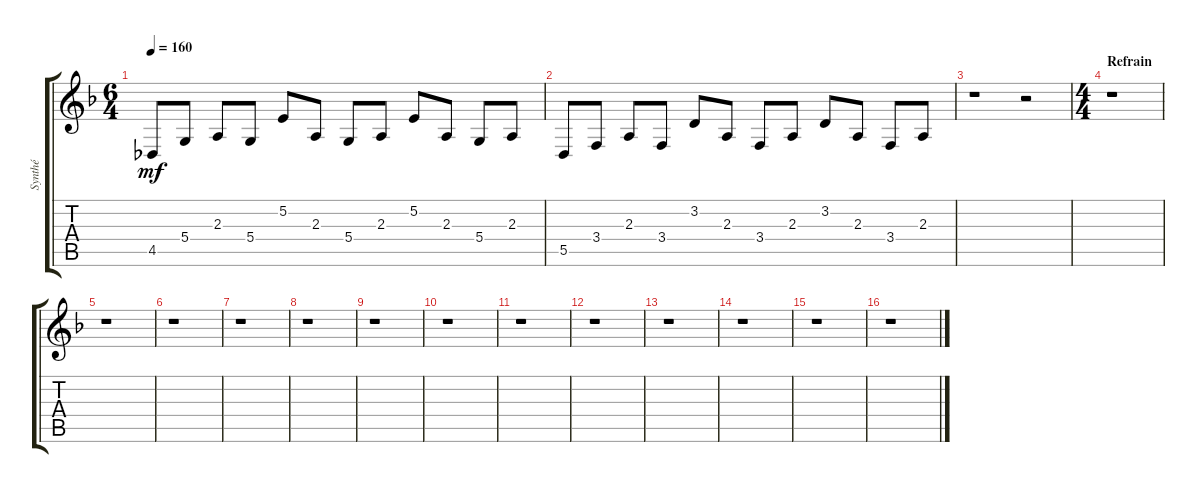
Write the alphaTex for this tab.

\track ("Synthé " "Synthé ") {instrument electricpiano1}
\staff {score tabs}
\tuning (E4 B3 G3 D3 A2 D2) {hide}
\ts (6 4)
\tempo 160
\clef g2
\ks f
4.5.8{dy mf} 5.4.8 2.3.8 5.4.8 5.2.8 2.3.8 5.4.8 2.3.8 5.2.8 2.3.8 5.4.8 2.3.8 |
5.5.8 3.4.8 2.3.8 3.4.8 3.2.8 2.3.8 3.4.8 2.3.8 3.2.8 2.3.8 3.4.8 2.3.8 |
r.1 r.2 |
\ts (4 4)
\section ("" "Refrain")
r.1 |
r.1 |
r.1 |
r.1 |
r.1 |
r.1 |
r.1 |
r.1 |
r.1 |
r.1 |
r.1 |
r.1 |
r.1
